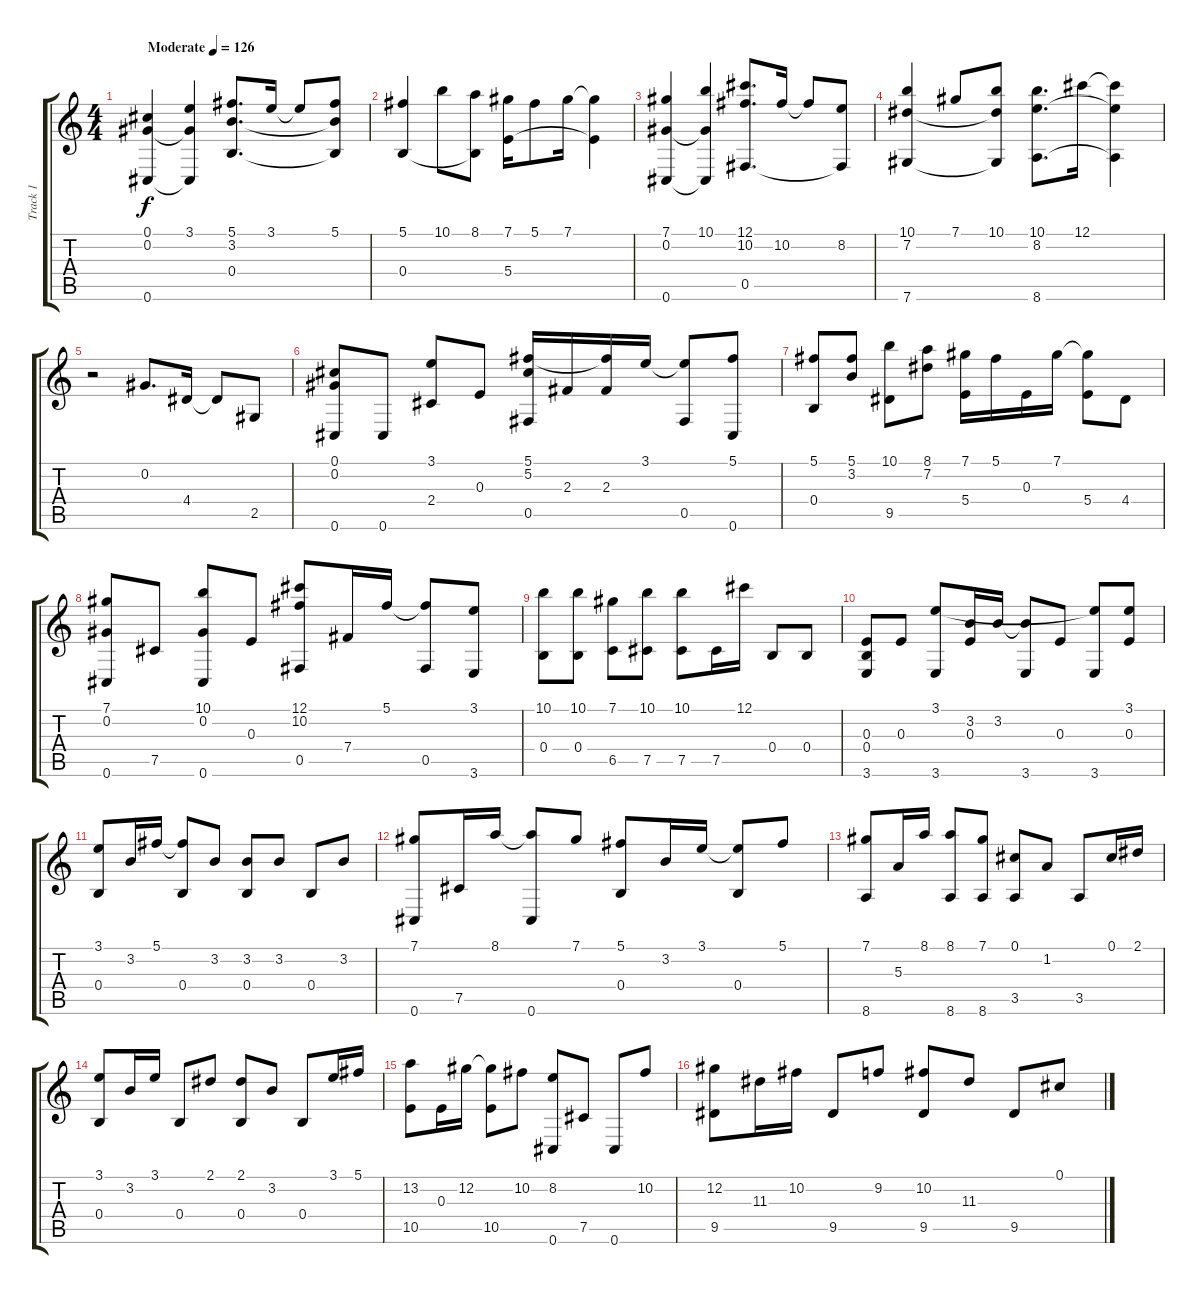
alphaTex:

\track ("Track 1" "Track 1") {instrument acousticguitarsteel}
\staff {score tabs}
\tuning (Db4 Ab3 E3 B2 Gb2 Db2) {hide}
\ts (4 4)
\tempo (126 "Moderate")
\clef g2
\ks c
(0.1 0.2 0.6).4{dy f instrument acousticguitarsteel} (3.1 0.2{t} 0.6{t}).4 (5.1 3.2 0.4).8{d} 3.1.16 3.1{t}.8 (5.1 3.2{t} 0.4{t}).8 |
(5.1 0.4).4 10.1.8 (8.1 0.4{t}).8 (7.1 5.4).16 5.1.8 7.1.16 (7.1{t} 5.4{t}).4 |
(7.1 0.2 0.6).4 (10.1 0.2{t} 0.6{t}).4 (12.1 10.2 0.5).8{d} 10.2.16 10.2{t}.8 (8.2 0.5{t}).8 |
(10.1 7.2 7.6).4 7.1.8 (10.1 7.2{t} 7.6{t}).8 (10.1 8.2 8.6).8{d} 12.1.16 (12.1{t} 8.2{t} 8.6{t}).4 |
r.2 0.2.8{d} 4.4.16 4.4{t}.8 2.5.8 |
(0.1 0.2 0.6).8 0.6.8 (3.1 2.4).8 0.3.8 (5.1 5.2 0.5).16 2.3.16 (5.1{t} 2.3).16 3.1.16 (3.1{t} 0.5).8 (5.1 0.6).8 |
(5.1 0.4).8 (5.1 3.2).8 (10.1 9.5).8 (8.1 7.2).8 (7.1 5.4).16 5.1.16 0.3.16 7.1.16 (7.1{t} 5.4).8 4.4.8 |
(7.1 0.2 0.6).8 7.5.8 (10.1 0.2 0.6).8 0.3.8 (12.1 10.2 0.5).8 7.4.16 5.1.16 (5.1{t} 0.5).8 (3.1 3.6).8 |
(10.1 0.4).8 (10.1 0.4).8 (7.1 6.5).8 (10.1 7.5).8 (10.1 7.5).8 7.5.16 12.1.16 0.4.8 0.4.8 |
(0.3 0.4 3.6).8 0.3.8 (3.1 3.6).8 (3.2 0.3).16 3.2.16 (3.2{t} 3.6).8 0.3.8 (3.1{t} 3.6).8 (3.1 0.3).8 |
(3.1 0.4).8 3.2.16 5.1.16 (5.1{t} 0.4).8 3.2.8 (3.2 0.4).8 3.2.8 0.4.8 3.2.8 |
(7.1 0.6).8 7.5.16 8.1.16 (8.1{t} 0.6).8 7.1.8 (5.1 0.4).8 3.2.16 3.1.16 (3.1{t} 0.4).8 5.1.8 |
(7.1 8.6).8 5.3.16 8.1.16 (8.1 8.6).8 (7.1 8.6).8 (0.1 3.5).8 1.2.8 3.5.8 0.1.16 2.1.16 |
(3.1 0.4).8 3.2.16 3.1.16 0.4.8 2.1.8 (2.1 0.4).8 3.2.8 0.4.8 3.1.16 5.1.16 |
(13.2 10.5).8 0.3.16 12.2.16 (12.2{t} 10.5).8 10.2.8 (8.2 0.6).8 7.5.8 0.6.8 10.2.8 |
(12.2 9.5).8 11.3.16 10.2.16 9.5.8 9.2.8 (10.2 9.5).8 11.3.8 9.5.8 0.1.8
